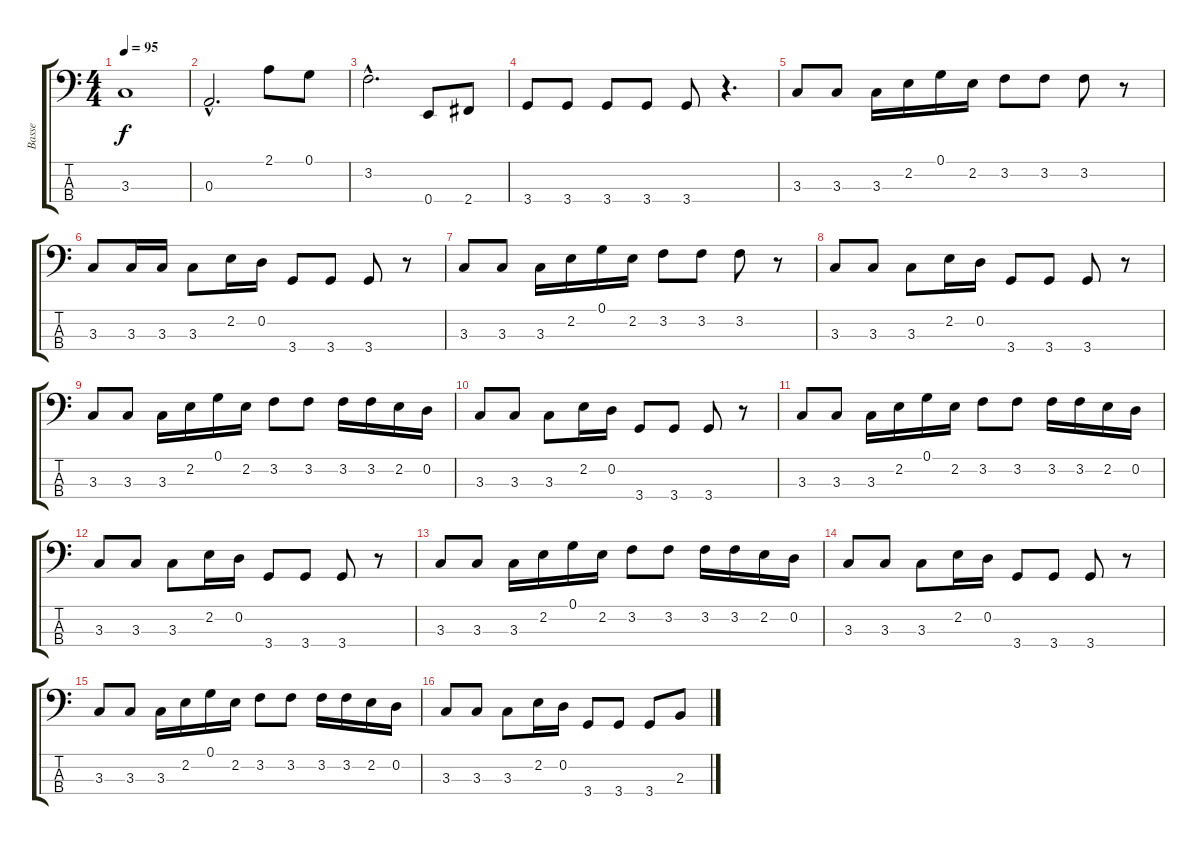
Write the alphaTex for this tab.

\track ("Basse" "Basse") {instrument electricbassfinger}
\staff {score tabs}
\tuning (G2 D2 A1 E1) {hide}
\ts (4 4)
\tempo 95
\clef f4
\ks c
3.3.1{dy f} |
0.3{hac}.2{d} 2.1.8 0.1.8 |
3.2{hac}.2{d} 0.4.8 2.4.8 |
3.4.8 3.4.8 3.4.8 3.4.8 3.4.8 r.4{d} |
3.3.8 3.3.8 3.3.16 2.2.16 0.1.16 2.2.16 3.2.8 3.2.8 3.2.8 r.8 |
3.3.8 3.3.16 3.3.16 3.3.8 2.2.16 0.2.16 3.4.8 3.4.8 3.4.8 r.8 |
3.3.8 3.3.8 3.3.16 2.2.16 0.1.16 2.2.16 3.2.8 3.2.8 3.2.8 r.8 |
3.3.8 3.3.8 3.3.8 2.2.16 0.2.16 3.4.8 3.4.8 3.4.8 r.8 |
3.3.8 3.3.8 3.3.16 2.2.16 0.1.16 2.2.16 3.2.8 3.2.8 3.2.16 3.2.16 2.2.16 0.2.16 |
3.3.8 3.3.8 3.3.8 2.2.16 0.2.16 3.4.8 3.4.8 3.4.8 r.8 |
3.3.8 3.3.8 3.3.16 2.2.16 0.1.16 2.2.16 3.2.8 3.2.8 3.2.16 3.2.16 2.2.16 0.2.16 |
3.3.8 3.3.8 3.3.8 2.2.16 0.2.16 3.4.8 3.4.8 3.4.8 r.8 |
3.3.8 3.3.8 3.3.16 2.2.16 0.1.16 2.2.16 3.2.8 3.2.8 3.2.16 3.2.16 2.2.16 0.2.16 |
3.3.8 3.3.8 3.3.8 2.2.16 0.2.16 3.4.8 3.4.8 3.4.8 r.8 |
3.3.8 3.3.8 3.3.16 2.2.16 0.1.16 2.2.16 3.2.8 3.2.8 3.2.16 3.2.16 2.2.16 0.2.16 |
3.3.8 3.3.8 3.3.8 2.2.16 0.2.16 3.4.8 3.4.8 3.4.8 2.3.8
